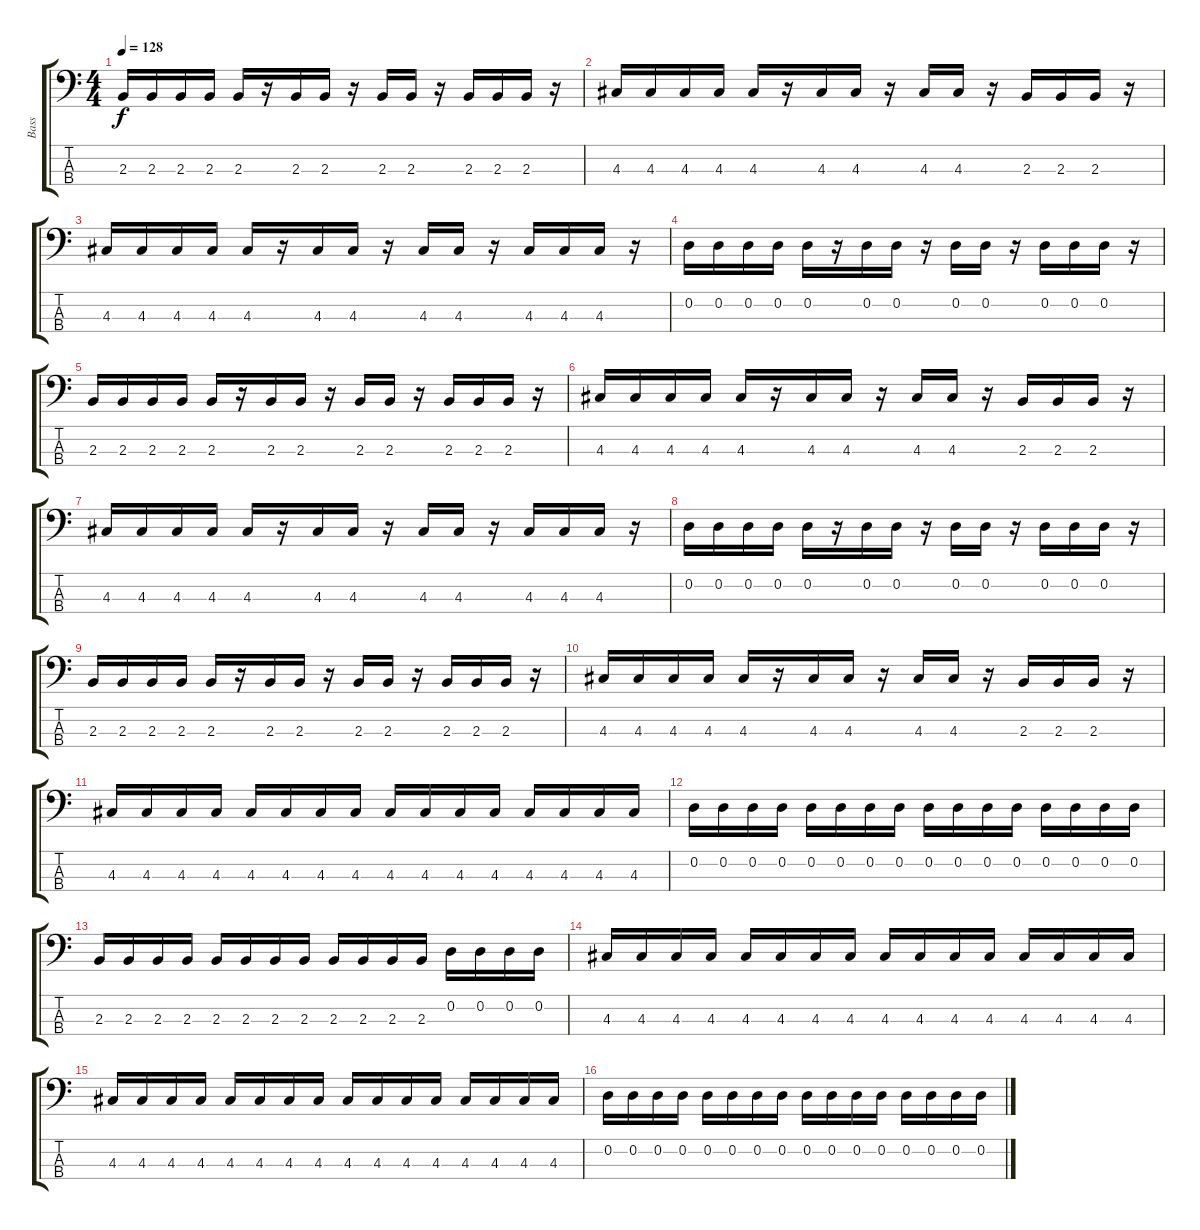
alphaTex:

\track ("Bass" "Bass") {instrument synthbass1}
\staff {score tabs}
\tuning (G2 D2 A1 E1) {hide}
\ts (4 4)
\tempo 128
\clef f4
\ks c
2.3.16{dy f} 2.3.16 2.3.16 2.3.16 2.3.16 r.16 2.3.16 2.3.16 r.16 2.3.16 2.3.16 r.16 2.3.16 2.3.16 2.3.16 r.16 |
4.3.16 4.3.16 4.3.16 4.3.16 4.3.16 r.16 4.3.16 4.3.16 r.16 4.3.16 4.3.16 r.16 2.3.16 2.3.16 2.3.16 r.16 |
4.3.16{instrument synthbass1} 4.3.16 4.3.16 4.3.16 4.3.16 r.16 4.3.16 4.3.16 r.16 4.3.16 4.3.16 r.16 4.3.16 4.3.16 4.3.16 r.16 |
0.2.16{instrument synthbass1} 0.2.16 0.2.16 0.2.16 0.2.16 r.16 0.2.16 0.2.16 r.16 0.2.16 0.2.16 r.16 0.2.16 0.2.16 0.2.16 r.16 |
2.3.16 2.3.16 2.3.16 2.3.16 2.3.16 r.16 2.3.16 2.3.16 r.16 2.3.16 2.3.16 r.16 2.3.16 2.3.16 2.3.16 r.16 |
4.3.16 4.3.16 4.3.16 4.3.16 4.3.16 r.16 4.3.16 4.3.16 r.16 4.3.16 4.3.16 r.16 2.3.16 2.3.16 2.3.16 r.16 |
4.3.16{instrument synthbass1} 4.3.16 4.3.16 4.3.16 4.3.16 r.16 4.3.16 4.3.16 r.16 4.3.16 4.3.16 r.16 4.3.16 4.3.16 4.3.16 r.16 |
0.2.16{instrument synthbass1} 0.2.16 0.2.16 0.2.16 0.2.16 r.16 0.2.16 0.2.16 r.16 0.2.16 0.2.16 r.16 0.2.16 0.2.16 0.2.16 r.16 |
2.3.16 2.3.16 2.3.16 2.3.16 2.3.16 r.16 2.3.16 2.3.16 r.16 2.3.16 2.3.16 r.16 2.3.16 2.3.16 2.3.16 r.16 |
4.3.16 4.3.16 4.3.16 4.3.16 4.3.16 r.16 4.3.16 4.3.16 r.16 4.3.16 4.3.16 r.16 2.3.16 2.3.16 2.3.16 r.16 |
4.3.16{instrument synthbass1} 4.3.16 4.3.16 4.3.16 4.3.16 4.3.16 4.3.16 4.3.16 4.3.16 4.3.16 4.3.16 4.3.16 4.3.16 4.3.16 4.3.16 4.3.16 |
0.2.16{instrument synthbass1} 0.2.16 0.2.16 0.2.16 0.2.16 0.2.16 0.2.16 0.2.16 0.2.16 0.2.16 0.2.16 0.2.16 0.2.16 0.2.16 0.2.16 0.2.16 |
2.3.16 2.3.16 2.3.16 2.3.16 2.3.16 2.3.16 2.3.16 2.3.16 2.3.16 2.3.16 2.3.16 2.3.16 0.2.16 0.2.16 0.2.16 0.2.16 |
4.3.16 4.3.16 4.3.16 4.3.16 4.3.16 4.3.16 4.3.16 4.3.16 4.3.16 4.3.16 4.3.16 4.3.16 4.3.16 4.3.16 4.3.16 4.3.16 |
4.3.16{instrument synthbass1} 4.3.16 4.3.16 4.3.16 4.3.16 4.3.16 4.3.16 4.3.16 4.3.16 4.3.16 4.3.16 4.3.16 4.3.16 4.3.16 4.3.16 4.3.16 |
0.2.16{instrument synthbass1} 0.2.16 0.2.16 0.2.16 0.2.16 0.2.16 0.2.16 0.2.16 0.2.16 0.2.16 0.2.16 0.2.16 0.2.16 0.2.16 0.2.16 0.2.16
